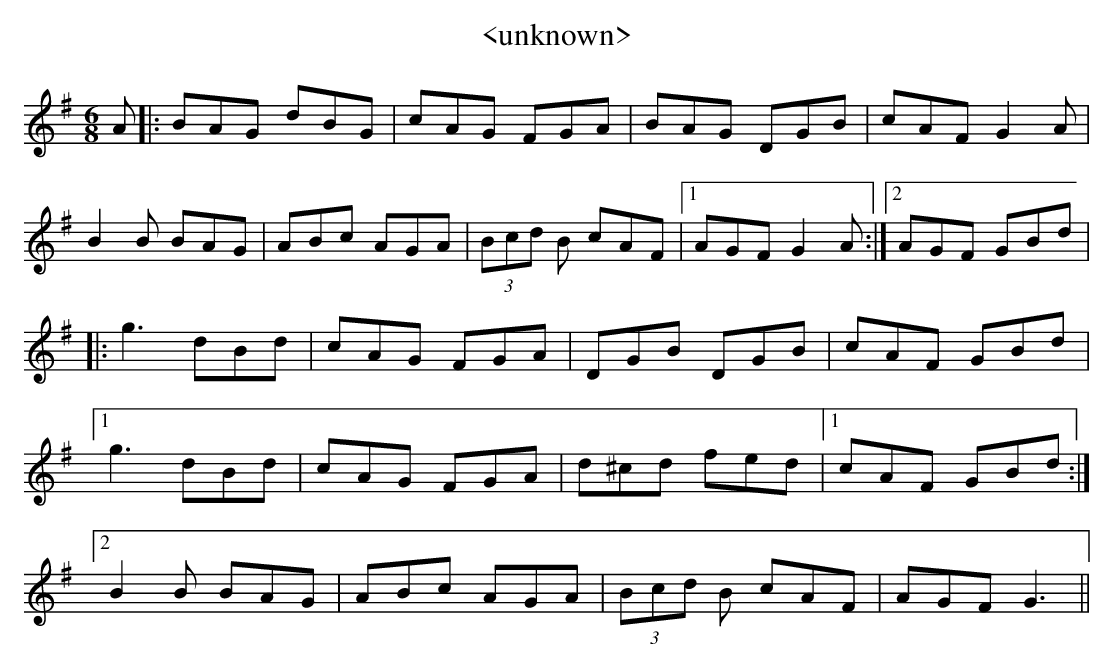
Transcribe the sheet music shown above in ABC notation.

X:1
T:<unknown>
M:6/8
L:1/8
K:G
A|:BAG dBG|cAG FGA|BAG DGB|cAF G2A|
B2B BAG|ABc AGA|(3Bcd B cAF|1 AGF G2A:|2 AGF GBd|
|:g3 dBd|cAG FGA|DGB DGB|cAF GBd|
[1 g3 dBd|cAG FGA|d^cd fed|1 cAF GBd:|
[2 B2B BAG|ABc AGA|(3Bcd B cAF|AGF G3||
